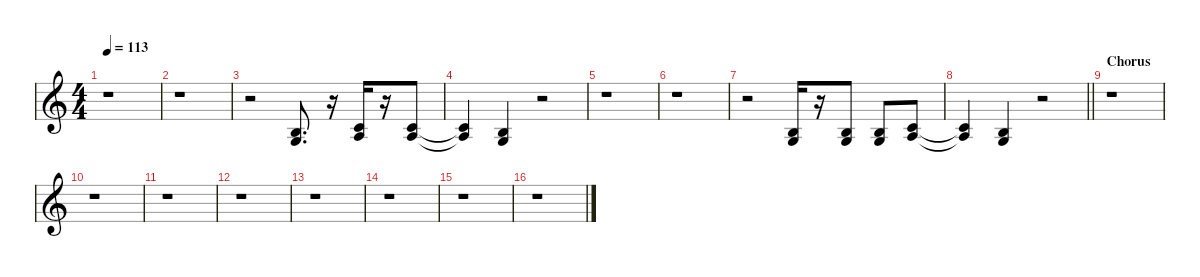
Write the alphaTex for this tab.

\defaultSystemsLayout 4
\hideDynamics
\bracketExtendMode nobrackets
\singleTrackTrackNamePolicy hidden
\multiTrackTrackNamePolicy hidden
\firstSystemTrackNameMode fullname
\firstSystemTrackNameOrientation horizontal
\otherSystemsTrackNameOrientation horizontal
\track ("Choirs" "chr.") {instrument choiraahs}
\staff {score}
\tuning (E4 B3 G3 D3 A2 E2)
\ts (4 4)
\tempo 113
\clef g2
\ks c
r.1{dy f beam Down} |
r.1{beam Down} |
r.2{beam Down} (0.2 0.3).8{d dy ff beam Up} r.16{beam Up} (1.2 2.3).16{beam Up} r.16{beam Up} (1.2 2.3).8{beam Up} |
(1.2{t} 2.3{t}).4{dy f beam Up} (0.2 0.3).4{dy ff beam Up} r.2{beam Up} |
r.1{beam Down} |
r.1{beam Down} |
r.2{beam Down} (0.2 0.3).16{dy f beam Up} r.16{beam Up} (0.2 0.3).8{beam Up} (0.2 0.3).8{dy ff beam Up} (1.2 2.3).8{beam Up} |
\barLineRight lightlight
(1.2{t} 2.3{t}).4{dy f beam Up} (0.2 0.3).4{beam Up} r.2{beam Up} |
\section ("" "Chorus")
r.1{beam Down} |
r.1{beam Down} |
r.1{beam Down} |
r.1{beam Down} |
r.1{beam Down} |
r.1{beam Down} |
r.1{beam Down} |
r.1{beam Down}
